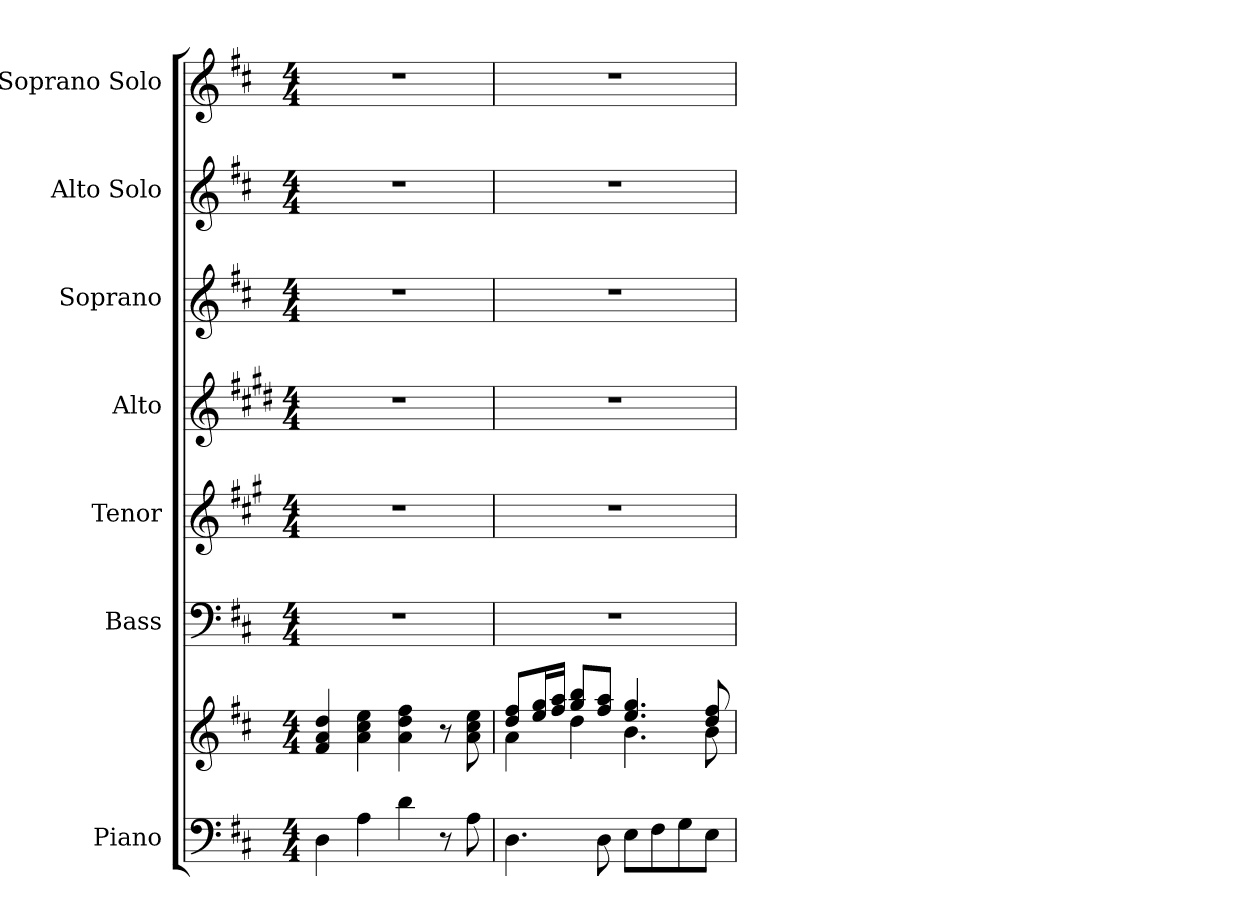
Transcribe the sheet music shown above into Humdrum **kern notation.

**kern	**kern	**kern	**kern	**kern	**kern	**kern	**kern
*part7	*part7	*part6	*part5	*part4	*part3	*part2	*part1
*staff8	*staff7	*staff6	*staff5	*staff4	*staff3	*staff2	*staff1
*I"Piano	*	*I"Bass	*I"Tenor	*I"Alto	*I"Soprano	*I"Alto Solo	*I"Soprano Solo
*I'Pno.	*	*I'B.	*I'T.	*I'A.	*I'S.	*I'A. Solo	*I'S. Solo
!!LO:PB:g=z
*clefF4	*clefG2	*clefF4	*clefG2	*clefG2	*clefG2	*clefG2	*clefG2
*	*	*	*ITrd4c7	*ITrd1c2	*ITrd-7c-12	*ITrd12c21	*
*k[f#c#]	*k[f#c#]	*k[f#c#]	*k[f#c#]	*k[f#c#]	*k[f#c#]	*k[f#c#]	*k[f#c#]
*D:	*D:	*D:	*D:	*D:	*D:	*D:	*D:
*M4/4	*M4/4	*M4/4	*M4/4	*M4/4	*M4/4	*M4/4	*M4/4
=1	=1	=1	=1	=1	=1	=1	=1
4Di\	4f#i/ 4ai 4ddi	1r	1r	1r	1r	1r	1r
4Ai\	4ai\ 4cc#i 4eei	.	.	.	.	.	.
4di\	4ai\ 4ddi 4ff#i	.	.	.	.	.	.
8r	8r	.	.	.	.	.	.
8Ai\	8ai\ 8cc#i 8eei	.	.	.	.	.	.
=2	=2	=2	=2	=2	=2	=2	=2
*	*^	*	*	*	*	*	*
4.Di\	8ddi/ 8ff#iL	4ai\	1r	1r	1r	1r	1r	1r
.	16eei/ 16ggiL	.	.	.	.	.	.	.
.	16ff#i/ 16aaiJJ	.	.	.	.	.	.	.
.	8ggi/ 8bbiL	4ddi\	.	.	.	.	.	.
8Di\	8ff#i/ 8aaiJ	.	.	.	.	.	.	.
8Ei\L	4.eei/ 4.ggi	4.bi\	.	.	.	.	.	.
8F#i\	.	.	.	.	.	.	.	.
8Gi\	.	.	.	.	.	.	.	.
8Ei\J	8ddi/ 8ff#i	8bi\	.	.	.	.	.	.
*	*v	*v	*	*	*	*	*	*
=	=	=	=	=	=	=	=
*-	*-	*-	*-	*-	*-	*-	*-
